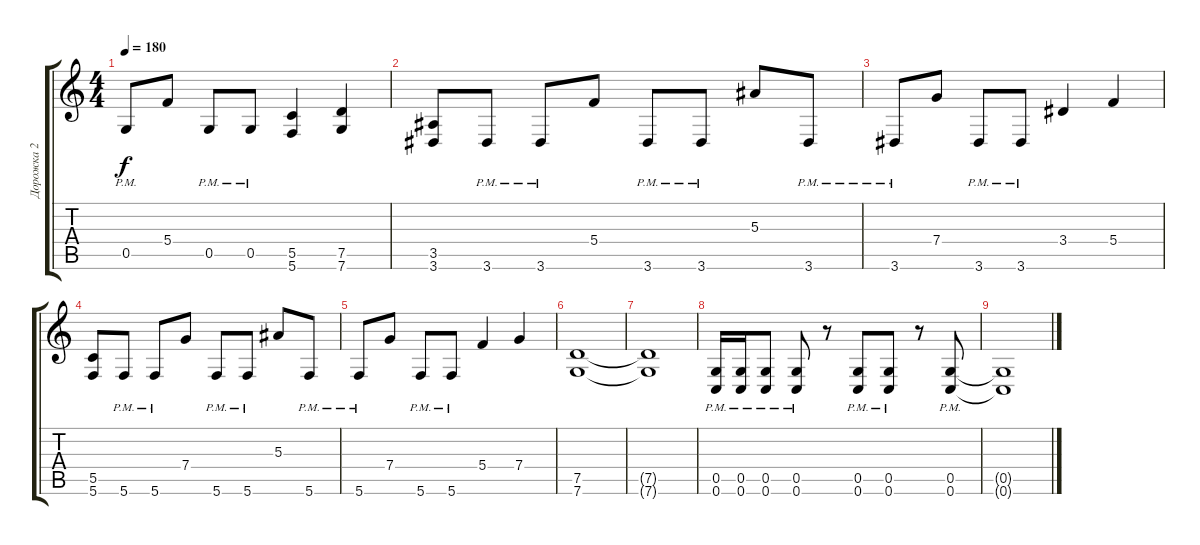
\track ("Дорожка 2" "Дорожка 2") {instrument distortionguitar}
\staff {score tabs}
\tuning (D4 A3 F3 C3 G2 C2) {hide}
\ts (4 4)
\tempo 180
\clef g2
\ks c
0.5{pm}.8{dy f} 5.4.8 0.5{pm}.8 0.5{pm}.8 (5.5 5.6).4 (7.5 7.6).4 |
(3.5 3.6).8 3.6{pm}.8 3.6{pm}.8 5.4.8 3.6{pm}.8 3.6{pm}.8 5.3.8 3.6{pm}.8 |
3.6{pm}.8 7.4.8 3.6{pm}.8 3.6{pm}.8 3.4.4 5.4.4 |
(5.5 5.6).8 5.6{pm}.8 5.6{pm}.8 7.4.8 5.6{pm}.8 5.6{pm}.8 5.3.8 5.6{pm}.8 |
5.6{pm}.8 7.4.8 5.6{pm}.8 5.6{pm}.8 5.4.4 7.4.4 |
(7.5 7.6).1 |
(7.5{t} 7.6{t}).1 |
(0.5{pm} 0.6{pm}).16 (0.5{pm} 0.6{pm}).16 (0.5{pm} 0.6{pm}).8 (0.5{pm} 0.6{pm}).8 r.8 (0.5{pm} 0.6{pm}).8 (0.5{pm} 0.6{pm}).8 r.8 (0.5{pm} 0.6{pm}).8 |
(0.5{t} 0.6{t}).1
